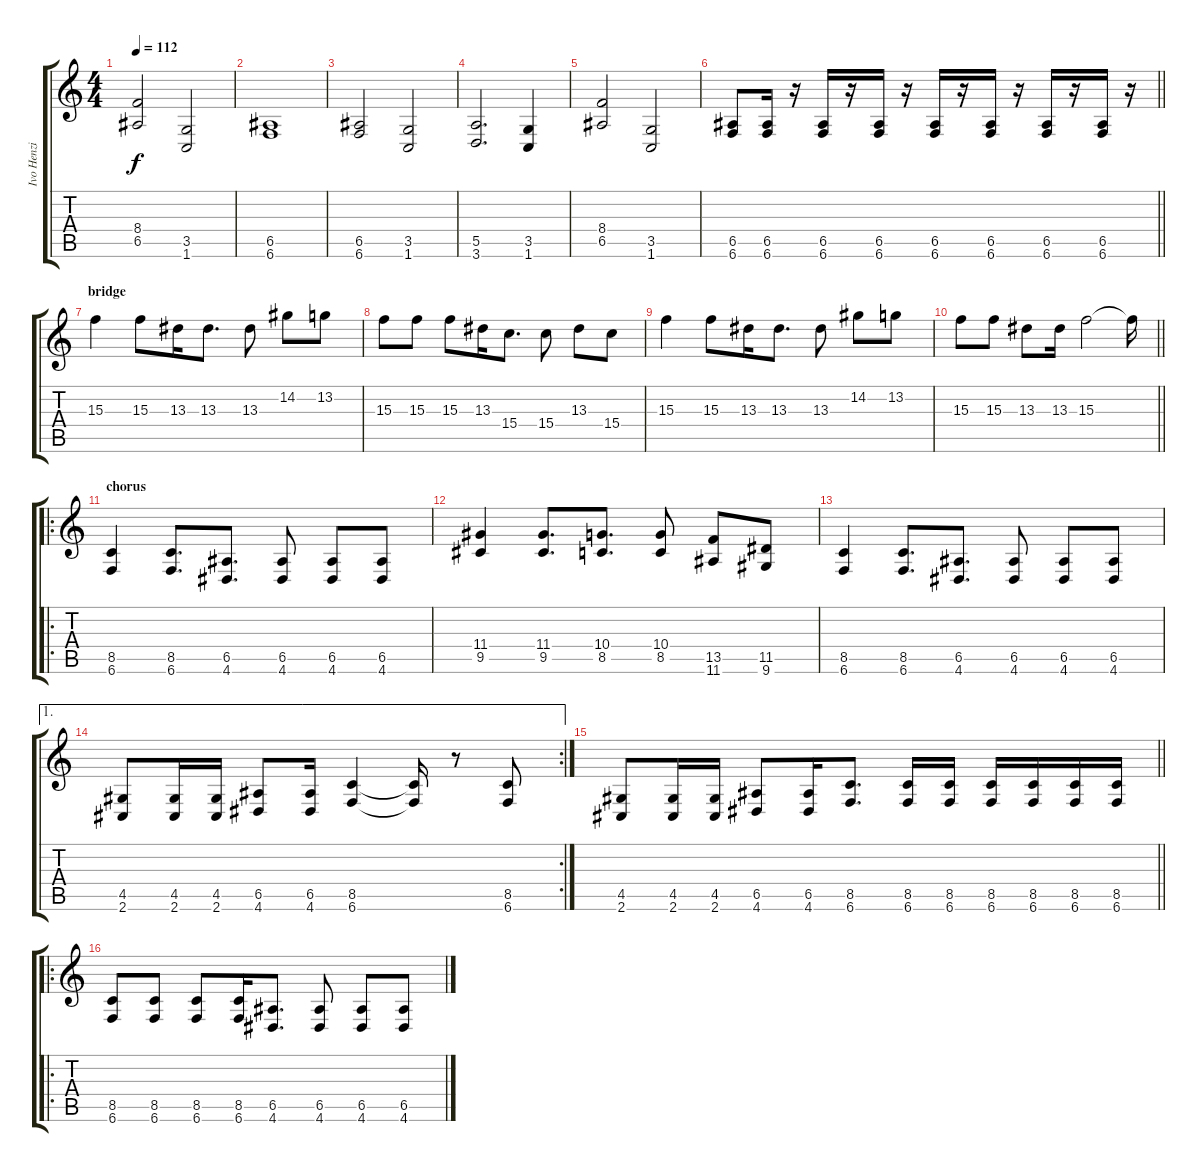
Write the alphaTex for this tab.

\track ("Ivo Henzi" "Ivo Henzi") {instrument distortionguitar}
\staff {score tabs}
\tuning (B3 Gb3 D3 A2 E2 B1) {hide}
\ts (4 4)
\tempo 112
\clef g2
\ks c
(8.4 6.5).2{dy f} (3.5 1.6).2 |
(6.5 6.6).1 |
(6.5 6.6).2 (3.5 1.6).2 |
(5.5 3.6).2{d} (3.5 1.6).4 |
(8.4 6.5).2 (3.5 1.6).2 |
\barLineRight lightlight
(6.5 6.6).8 (6.5 6.6).16 r.16 (6.5 6.6).16 r.16 (6.5 6.6).16 r.16 (6.5 6.6).16 r.16 (6.5 6.6).16 r.16 (6.5 6.6).16 r.16 (6.5 6.6).16 r.16 |
\section ("" "bridge")
15.3.4{instrument acousticguitarsteel} 15.3.8 13.3.16 13.3.8{d} 13.3.8 14.2.8 13.2.8 |
15.3.8 15.3.8 15.3.8 13.3.16 15.4.8{d} 15.4.8 13.3.8 15.4.8 |
15.3.4 15.3.8 13.3.16 13.3.8{d} 13.3.8 14.2.8 13.2.8 |
\barLineRight lightlight
15.3.8 15.3.8 13.3.8 13.3.16 15.3.2 15.3{t}.16 |
\ro
\section ("" "chorus")
(8.5 6.6).4{instrument distortionguitar} (8.5 6.6).8{d} (6.5 4.6).8{d} (6.5 4.6).8 (6.5 4.6).8 (6.5 4.6).8 |
(11.4 9.5).4 (11.4 9.5).8{d} (10.4 8.5).8{d} (10.4 8.5).8 (13.5 11.6).8 (11.5 9.6).8 |
(8.5 6.6).4 (8.5 6.6).8{d} (6.5 4.6).8{d} (6.5 4.6).8 (6.5 4.6).8 (6.5 4.6).8 |
\ae 1
\rc 2
(4.5 2.6).8 (4.5 2.6).16 (4.5 2.6).16 (6.5 4.6).8 (6.5 4.6).16 (8.5 6.6).4 (8.5{t} 6.6{t}).16 r.8 (8.5 6.6).8 |
\barLineRight lightlight
(4.5 2.6).8 (4.5 2.6).16 (4.5 2.6).16 (6.5 4.6).8 (6.5 4.6).16 (8.5 6.6).8{d} (8.5 6.6).16 (8.5 6.6).16 (8.5 6.6).16 (8.5 6.6).16 (8.5 6.6).16 (8.5 6.6).16 |
\ro
\section ("" "")
(8.5 6.6).8 (8.5 6.6).8 (8.5 6.6).8 (8.5 6.6).16 (6.5 4.6).8{d} (6.5 4.6).8 (6.5 4.6).8 (6.5 4.6).8
